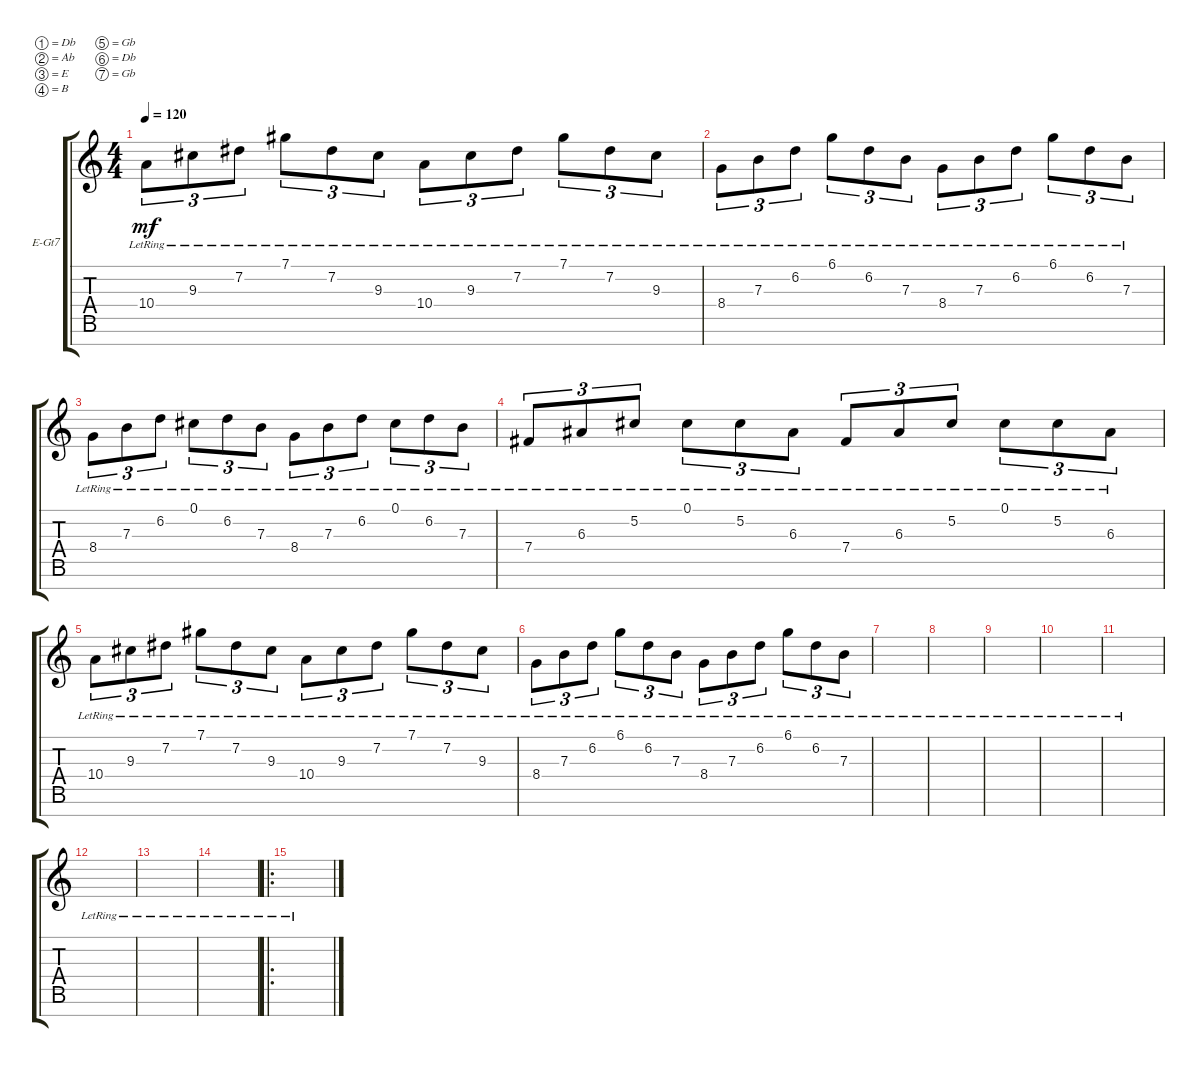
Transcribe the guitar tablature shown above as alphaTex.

\defaultSystemsLayout 4
\bracketExtendMode groupsimilarinstruments
\firstSystemTrackNameOrientation horizontal
\otherSystemsTrackNameOrientation horizontal
\track ("clean" "E-Gt7") {instrument electricguitarclean}
\staff {score tabs}
\tuning (Db4 Ab3 E3 B2 Gb2 Db2 Gb1)
\ts (4 4)
\tempo 120
\clef g2
\ks c
10.4{lr}.8{tu (3 2) dy mf} 9.3{lr}.8{tu (3 2)} 7.2{lr}.8{tu (3 2)} 7.1{lr}.8{tu (3 2)} 7.2{lr}.8{tu (3 2)} 9.3{lr}.8{tu (3 2)} 10.4{lr}.8{tu (3 2)} 9.3{lr}.8{tu (3 2)} 7.2{lr}.8{tu (3 2)} 7.1{lr}.8{tu (3 2)} 7.2{lr}.8{tu (3 2)} 9.3{lr}.8{tu (3 2)} |
8.4{lr}.8{tu (3 2)} 7.3{lr}.8{tu (3 2)} 6.2{lr}.8{tu (3 2)} 6.1{lr}.8{tu (3 2)} 6.2{lr}.8{tu (3 2)} 7.3{lr}.8{tu (3 2)} 8.4{lr}.8{tu (3 2)} 7.3{lr}.8{tu (3 2)} 6.2{lr}.8{tu (3 2)} 6.1{lr}.8{tu (3 2)} 6.2{lr}.8{tu (3 2)} 7.3{lr}.8{tu (3 2)} |
8.4{lr}.8{tu (3 2)} 7.3{lr}.8{tu (3 2)} 6.2{lr}.8{tu (3 2)} 0.1{lr}.8{tu (3 2)} 6.2{lr}.8{tu (3 2)} 7.3{lr}.8{tu (3 2)} 8.4{lr}.8{tu (3 2)} 7.3{lr}.8{tu (3 2)} 6.2{lr}.8{tu (3 2)} 0.1{lr}.8{tu (3 2)} 6.2{lr}.8{tu (3 2)} 7.3{lr}.8{tu (3 2)} |
7.4{lr}.8{tu (3 2)} 6.3{lr}.8{tu (3 2)} 5.2{lr}.8{tu (3 2)} 0.1{lr}.8{tu (3 2)} 5.2{lr}.8{tu (3 2)} 6.3{lr}.8{tu (3 2)} 7.4{lr}.8{tu (3 2)} 6.3{lr}.8{tu (3 2)} 5.2{lr}.8{tu (3 2)} 0.1{lr}.8{tu (3 2)} 5.2{lr}.8{tu (3 2)} 6.3{lr}.8{tu (3 2)} |
10.4{lr}.8{tu (3 2)} 9.3{lr}.8{tu (3 2)} 7.2{lr}.8{tu (3 2)} 7.1{lr}.8{tu (3 2)} 7.2{lr}.8{tu (3 2)} 9.3{lr}.8{tu (3 2)} 10.4{lr}.8{tu (3 2)} 9.3{lr}.8{tu (3 2)} 7.2{lr}.8{tu (3 2)} 7.1{lr}.8{tu (3 2)} 7.2{lr}.8{tu (3 2)} 9.3{lr}.8{tu (3 2)} |
8.4{lr}.8{tu (3 2)} 7.3{lr}.8{tu (3 2)} 6.2{lr}.8{tu (3 2)} 6.1{lr}.8{tu (3 2)} 6.2{lr}.8{tu (3 2)} 7.3{lr}.8{tu (3 2)} 8.4{lr}.8{tu (3 2)} 7.3{lr}.8{tu (3 2)} 6.2{lr}.8{tu (3 2)} 6.1{lr}.8{tu (3 2)} 6.2{lr}.8{tu (3 2)} 7.3{lr}.8{tu (3 2)} |
|
|
|
|
|
|
|
|
\ro
